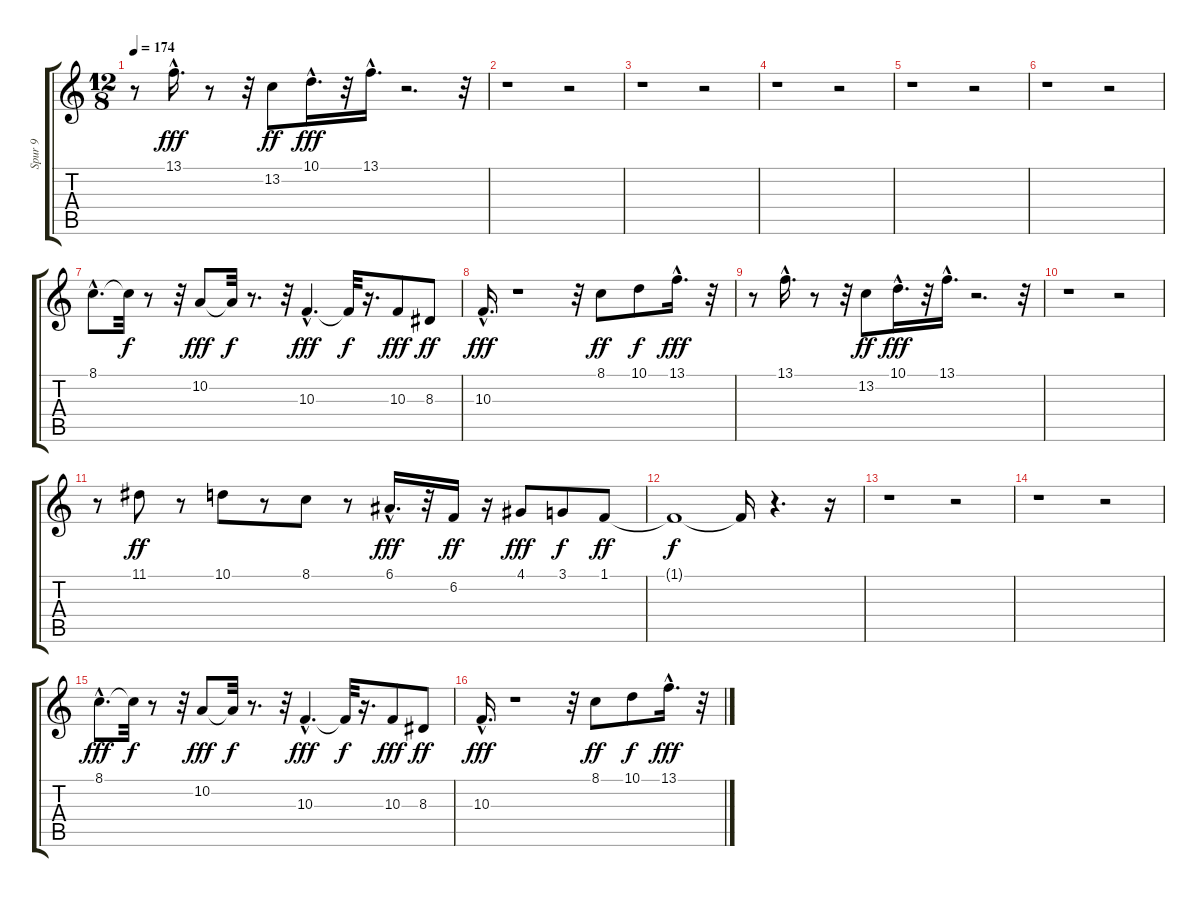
\track ("Spur 9" "Spur 9") {instrument brasssection}
\staff {score tabs}
\tuning (E4 B3 G3 D3 A2 E2) {hide}
\ts (12 8)
\tempo 174
\clef g2
\ks c
r.8{dy fff} 13.1{hac}.16{d} r.8 r.32 13.2.8{dy ff} 10.1{hac}.16{d dy fff} r.32 13.1{hac}.16{d} r.2{d} r.32 |
r.1 r.2 |
r.1 r.2 |
r.1 r.2 |
r.1 r.2 |
r.1 r.2 |
8.1{hac}.8{d} 8.1{t}.32{dy f} r.8 r.32 10.2.8{dy fff} 10.2{t}.32{dy f} r.8{d} r.32 10.3{hac}.4{d dy fff} 10.3{t}.32{dy f} r.16{d} 10.3.8{dy fff} 8.3.8{dy ff} |
10.3{hac}.16{d dy fff} r.1 r.32 8.1.8{dy ff} 10.1.8{dy f} 13.1{hac}.16{d dy fff} r.32 |
r.8 13.1{hac}.16{d} r.8 r.32 13.2.8{dy ff} 10.1{hac}.16{d dy fff} r.32 13.1{hac}.16{d} r.2{d} r.32 |
r.1 r.2 |
r.8 11.1.8{dy ff} r.8 10.1.8 r.8 8.1.8 r.8 6.1{hac}.16{d dy fff} r.32 6.2.16{dy ff} r.16 4.1.8{dy fff} 3.1.8{dy f} 1.1.8{dy ff} |
1.1{t}.1{dy f} 1.1{t}.16 r.4{d} r.16 |
r.1 r.2 |
r.1 r.2 |
8.1{hac}.8{d dy fff} 8.1{t}.32{dy f} r.8 r.32 10.2.8{dy fff} 10.2{t}.32{dy f} r.8{d} r.32 10.3{hac}.4{d dy fff} 10.3{t}.32{dy f} r.16{d} 10.3.8{dy fff} 8.3.8{dy ff} |
10.3{hac}.16{d dy fff} r.1 r.32 8.1.8{dy ff} 10.1.8{dy f} 13.1{hac}.16{d dy fff} r.32
